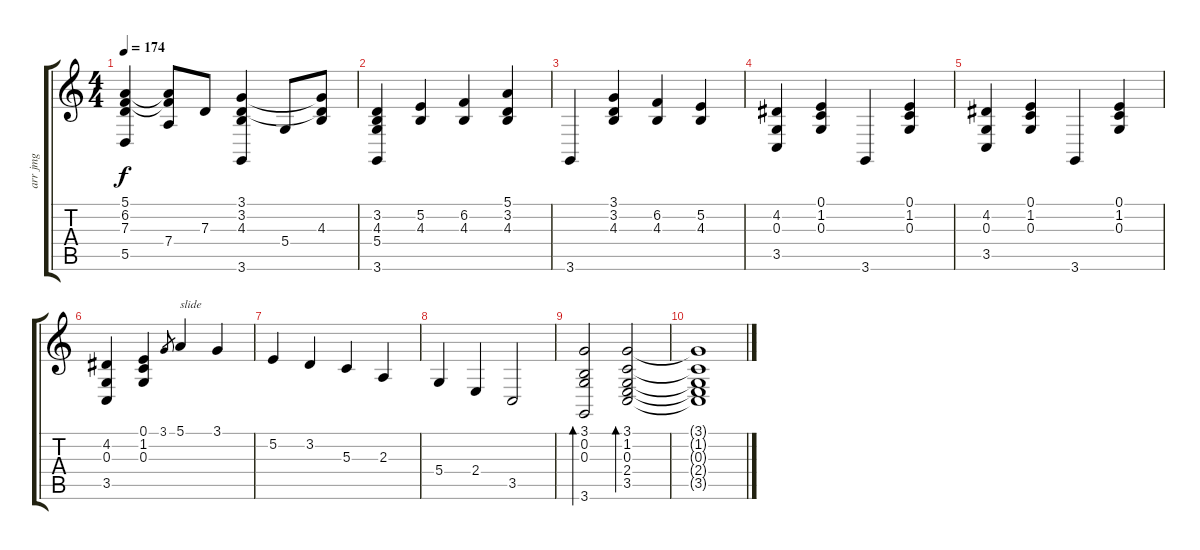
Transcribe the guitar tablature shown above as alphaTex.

\track ("arr jmg" "arr jmg") {instrument honkytonkpiano}
\staff {score tabs}
\tuning (E4 B3 G3 D3 A2 E2) {hide}
\ts (4 4)
\tempo 174
\clef g2
\ks c
(5.1 6.2 7.3 5.5).4{dy f} (5.1{t} 6.2{t} 7.4).8 7.3.8 (3.1 3.2 4.3 3.6).4 5.4.8 (3.1{t} 3.2{t} 4.3).8 |
(3.2 4.3 5.4 3.6).4 (5.2 4.3).4 (6.2 4.3).4 (5.1 3.2 4.3).4 |
3.6.4 (3.1 3.2 4.3).4 (6.2 4.3).4 (5.2 4.3).4 |
(4.2 0.3 3.5).4 (0.1 1.2 0.3).4 3.6.4 (0.1 1.2 0.3).4 |
(4.2 0.3 3.5).4 (0.1 1.2 0.3).4 3.6.4 (0.1 1.2 0.3).4 |
(4.2 0.3 3.5).4 (0.1 1.2 0.3).4 3.1.8{gr} 5.1.4{txt "slide"} 3.1.4 |
5.2.4 3.2.4 5.3.4 2.3.4 |
5.4.4 2.4.4 3.5.2 |
(3.1 0.2 0.3 3.6).2{bd 240} (3.1 1.2 0.3 2.4 3.5).2{bd 240} |
(3.1{t} 1.2{t} 0.3{t} 2.4{t} 3.5{t}).1
